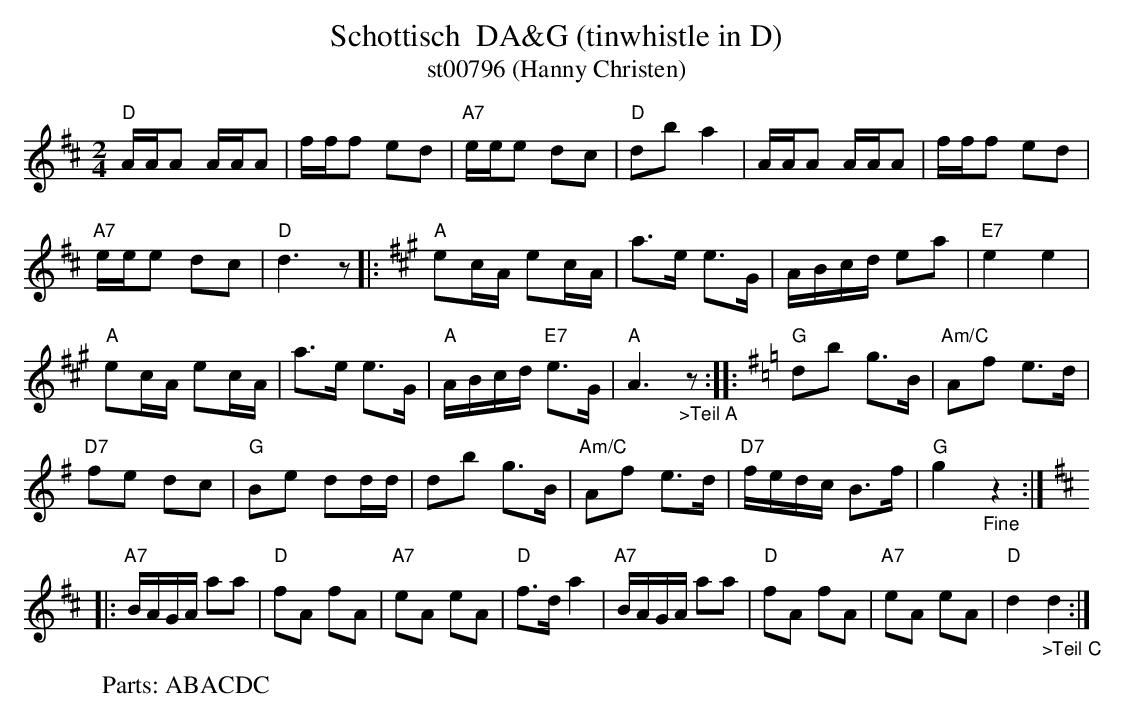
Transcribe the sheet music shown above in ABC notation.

X:1
T:Schottisch  DA&G (tinwhistle in D)
T:st00796 (Hanny Christen)
M:2/4
L:1/16
K:D %%MIDI gchordon
"D"AAA2 AAA2 | fff2 e2d2 | "A7"eee2 d2c2 | "D"d2b2a4 | AAA2 AAA2 | fff2 e2d2 |
"A7"eee2 d2c2 | "D"d6z2 |: [K:A] "A"e2cA e2cA | a3e e3G | ABcd e2a2 | "E7"e4e4 |
"A"e2cA e2cA | a3e e3G | "A"ABcd "E7"e3G | "A"A6"_>Teil A"z2 :: [K:G] [L:1/8] "G"db g>B | "Am/C"Af e>d |
"D7"fe dc | "G"Be dd/2d/2 | db g>B | "Am/C"Af e>d | "D7"f/2e/2d/2c/2 B>f | "G"g2"_Fine"z2 :: [K:D]
"A7"B/2A/2G/2A/2 aa | "D"fA fA | "A7"eA eA | "D"f>da2 | "A7"B/2A/2G/2A/2 aa | "D"fA fA | "A7"eA eA | "D"d2"_>Teil C"d2 :|
W:Parts: ABACDC
